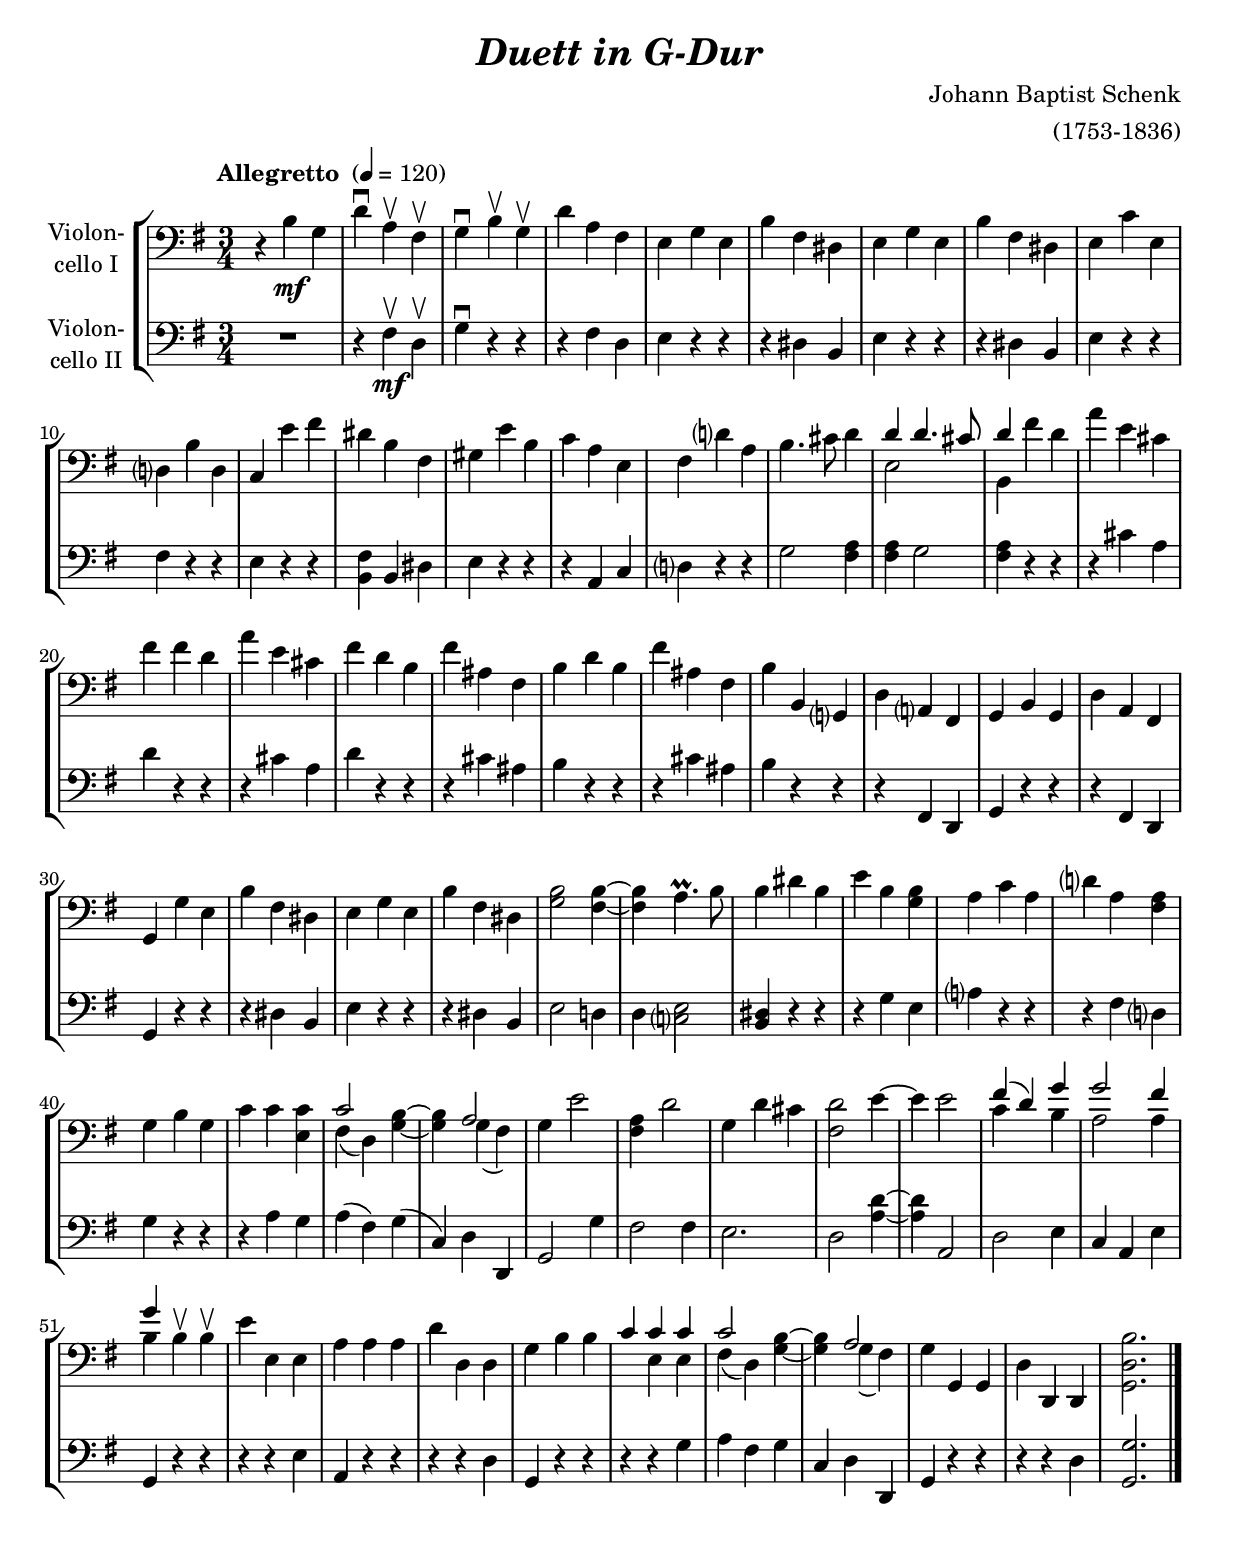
\version "2.14.2"
\include "deutsch.ly"

#(set-global-staff-size 20.5)

\header {
  title     = \markup \bold \italic "Duett in G-Dur"
  composer  = "Johann Baptist Schenk"
  arranger  = "(1753-1836)"
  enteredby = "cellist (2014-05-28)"
}

voiceconsts = {
 \key g \major
 \clef "bass"
 %\numericTimeSignature
 \compressFullBarRests
 \time 3/4
 \tempo "Allegretto " 4=120
}

mihi = "clarinet"
milo = "bassoon"

va = \relative c' {
   \voiceconsts

   r4 h\mf g
   d'\downbow a\upbow fis\upbow
   g\downbow h\upbow g\upbow
   d' a fis
   e g e
   h' fis dis

   e g e
   h' fis dis
   e c' e,
   d? h' d,
   c e' fis
   dis h fis

   gis e' h
   c a e
   fis d'? a
   h4. cis8 d4
   << { d d4. cis8 } \\ { e,2 s4 } >>
   << d' \\ h, >> fis'' d

   a' e cis
   fis fis d
   a' e cis
   fis d h
   fis' ais, fis
   h d h

   fis' ais, fis
   h h, g?
   d' a? fis
   g h g
   d' a fis
   g g' e
   h' fis dis

   e g e
   h' fis dis
   <g h>2 <fis h>4~
   <fis h> a4.\prall h8
   h4 dis h
   e h <g h>

   a c a
   d? a <fis a>
   g h g
   c c <e, c'>
   << c'2 \\ { fis,4( d) } >> <g h>~
   <g h> << a2 \\ { g4( fis) } >>

   g e'2
   <fis, a>4 d'2
   g,4 d' cis
   <fis, d'>2 e'4~
   e e2
   << { fis4( d) g } \\ { c, s h } >>

   << { g'2 fis4 } \\ { a,2 a4 } >>
   << g' \\ h, >> h\upbow h\upbow
   e e, e
   a a a
   d d, d
   g h h

   << { c c c } \\ { s e, e } >>
   << c'2 \\ { fis,4( d) } >> <g h>~
   <g h> << a2 \\ { g4( fis) } >>
   g g, g
   d' d, d
   <g d' h'>2. \bar "|."
}

vb = \relative c {
   \voiceconsts

   R2.
   r4 fis\upbow\mf d\upbow
   g\downbow r r
   r fis d
   e r r
   r dis h

   e r r
   r dis h
   e r r
   fis r r
   e r r
   <h fis'> h dis

   e r r
   r a, c
   d? r r
   g2 <fis a>4
   <fis a> g2
   <fis a>4 r r

   r cis' a
   d r r
   r cis a
   d r r
   r cis ais
   h r r

   r cis ais
   h r r
   r fis, d
   g r r
   r fis d
   g r r
   r dis' h

   e r r
   r dis h
   e2 d!4
   d <c? e>2
   <h dis>4 r r
   r g' e

   a? r r
   r fis d?
   g r r
   r a g
   a( fis) g(
   c,) d d,

   g2 g'4
   fis2 fis4
   e2.
   d2 <a' d>4~
   <a d> a,2
   d e4

   c a e'
   g, r r
   r r e'
   a, r r
   r r d
   g, r r

   r r g'
   a fis g
   c, d d,
   g r r
   r r d'
   <g, g'>2. \bar "|."
}


music = \new StaffGroup <<
      \new Staff {
        \set Staff.midiInstrument = \mihi
        \set Staff.instrumentName = \markup \center-column { "Violon-" "cello I" }
        \transpose g g { \va }
      }

      \new Staff {
        \set Staff.midiInstrument = \milo
        \set Staff.instrumentName = \markup \center-column { "Violon-" "cello II" }
        \transpose g g { \vb }
      }
>>

\book {
  \score {
   \music
    \layout {}
  }

  \score {
    \unfoldRepeats \music

    \midi {
      \context {
        \Score
      }
    }
  }
}
